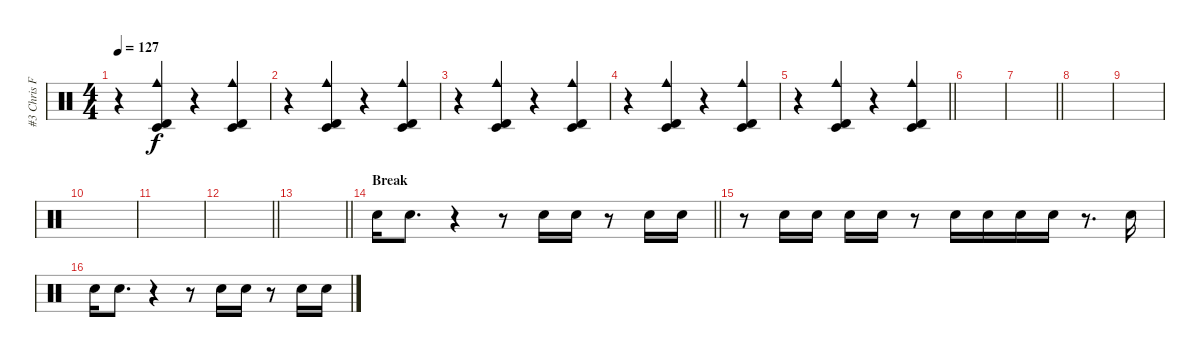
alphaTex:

\track ("#3 Chris Fehn" "#3 Chris F") {instrument percussion}
\staff {score}
\articulation defaults
\ts (4 4)
\tempo 127
\clef neutral
\ks c
r.4{dy f} ("Cowbell medium (hit)" "Timbale high (hit)" "Timbale low (hit)").4 r.4 ("Cowbell medium (hit)" "Timbale high (hit)" "Timbale low (hit)").4 |
r.4 ("Cowbell medium (hit)" "Timbale high (hit)" "Timbale low (hit)").4 r.4 ("Cowbell medium (hit)" "Timbale high (hit)" "Timbale low (hit)").4 |
r.4 ("Cowbell medium (hit)" "Timbale high (hit)" "Timbale low (hit)").4 r.4 ("Cowbell medium (hit)" "Timbale high (hit)" "Timbale low (hit)").4 |
r.4 ("Cowbell medium (hit)" "Timbale high (hit)" "Timbale low (hit)").4 r.4 ("Cowbell medium (hit)" "Timbale high (hit)" "Timbale low (hit)").4 |
\barLineRight lightlight
r.4 ("Cowbell medium (hit)" "Timbale high (hit)" "Timbale low (hit)").4 r.4 ("Cowbell medium (hit)" "Timbale high (hit)" "Timbale low (hit)").4 |
\section ("" "")
|
\barLineRight lightlight
|
|
|
|
|
\barLineRight lightlight
|
\barLineRight lightlight
|
\section ("" "Break")
\barLineRight lightlight "Snare (hit) 2".16 "Snare (hit) 2".8{d}
r.4 r.8 "Snare (hit) 2".16 "Snare (hit) 2".16 r.8 "Snare (hit) 2".16 "Snare (hit) 2".16 |
r.8 "Snare (hit) 2".16 "Snare (hit) 2".16 "Snare (hit) 2".16 "Snare (hit) 2".16 r.8 "Snare (hit) 2".16 "Snare (hit) 2".16 "Snare (hit) 2".16 "Snare (hit) 2".16 r.8{d} "Snare (hit) 2".16 |
"Snare (hit) 2".16 "Snare (hit) 2".8{d} r.4 r.8 "Snare (hit) 2".16 "Snare (hit) 2".16 r.8 "Snare (hit) 2".16 "Snare (hit) 2".16
